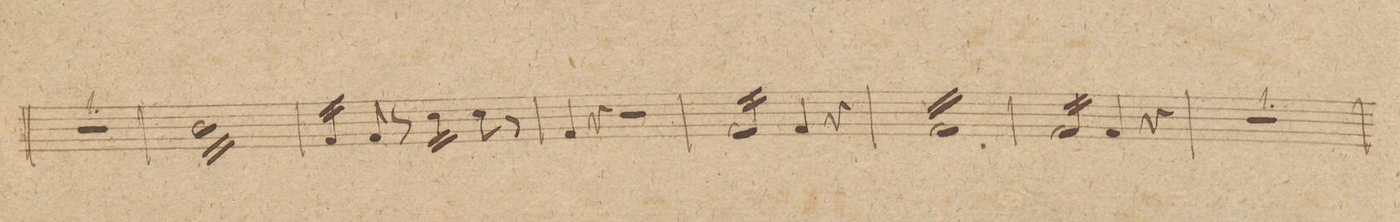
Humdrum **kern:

**kern	**dynam
*I"Tympano.	*
*clefF4	*
*k[]	*
*met(c)	*
*M4/4	*
1r	.
=24	=24
16D\LL	.
16D\	.
16D\	.
16D\	.
16D\	.
16D\	.
16D\	.
16D\	.
16D\	.
16D\	.
16D\	.
16D\	.
16D\	.
16D\	.
16D\	.
16D\JJ	.
=25	=25
16AA/LL	.
16AA/	.
16AA/	.
16AA/JJ	.
8AA/	.
8r	.
16E\LL	.
16E\	.
16E\	.
16E\JJ	.
8E\	.
8r	.
=26	=26
4AA/	.
4r	.
2r	.
=27	=27
16AA/LL	.
16AA/	.
16AA/	.
16AA/	.
16AA/	.
16AA/	.
16AA/	.
16AA/JJ	.
4AA/	.
4r	.
=28	=28
16AA/LL	.
16AA/	.
16AA/	.
16AA/	.
16AA/	.
16AA/	.
16AA/	.
16AA/	.
16AA/	.
16AA/	.
16AA/	.
16AA/	.
16AA/	.
16AA/	.
16AA/	.
16AA/JJ	.
=29	=29
16AA/LL	.
16AA/	.
16AA/	.
16AA/	.
16AA/	.
16AA/	.
16AA/	.
16AA/JJ	.
4AA/	.
4r	.
=30	=30
1r	.
=31	=31
*-	*-
